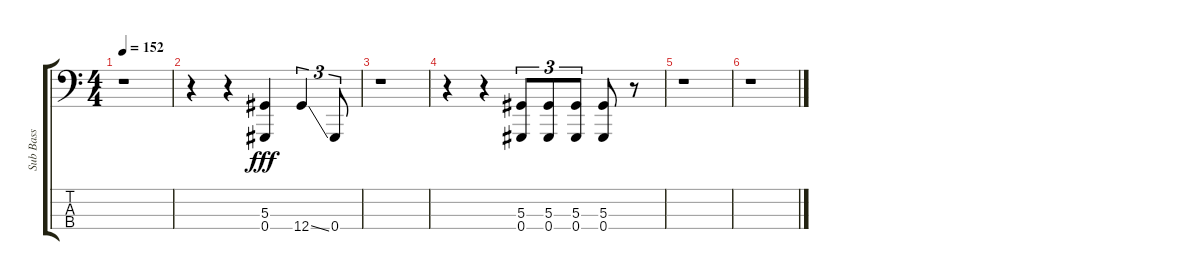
\track ("Sub Bass" "Sub Bass") {instrument synthbass1}
\staff {score tabs}
\tuning (Db2 Ab1 Eb1 Ab0) {hide}
\ts (4 4)
\tempo 152
\clef f4
\ks c
r.1{dy fff} |
r.4 r.4 (5.3 0.4).4 12.4{ss}.4{tu (3 2)} 0.4.8{tu (3 2)} |
r.1 |
r.4 r.4 (5.3 0.4).8{tu (3 2)} (5.3 0.4).8{tu (3 2)} (5.3 0.4).8{tu (3 2)} (5.3 0.4).8 r.8 |
r.1 |
r.1
